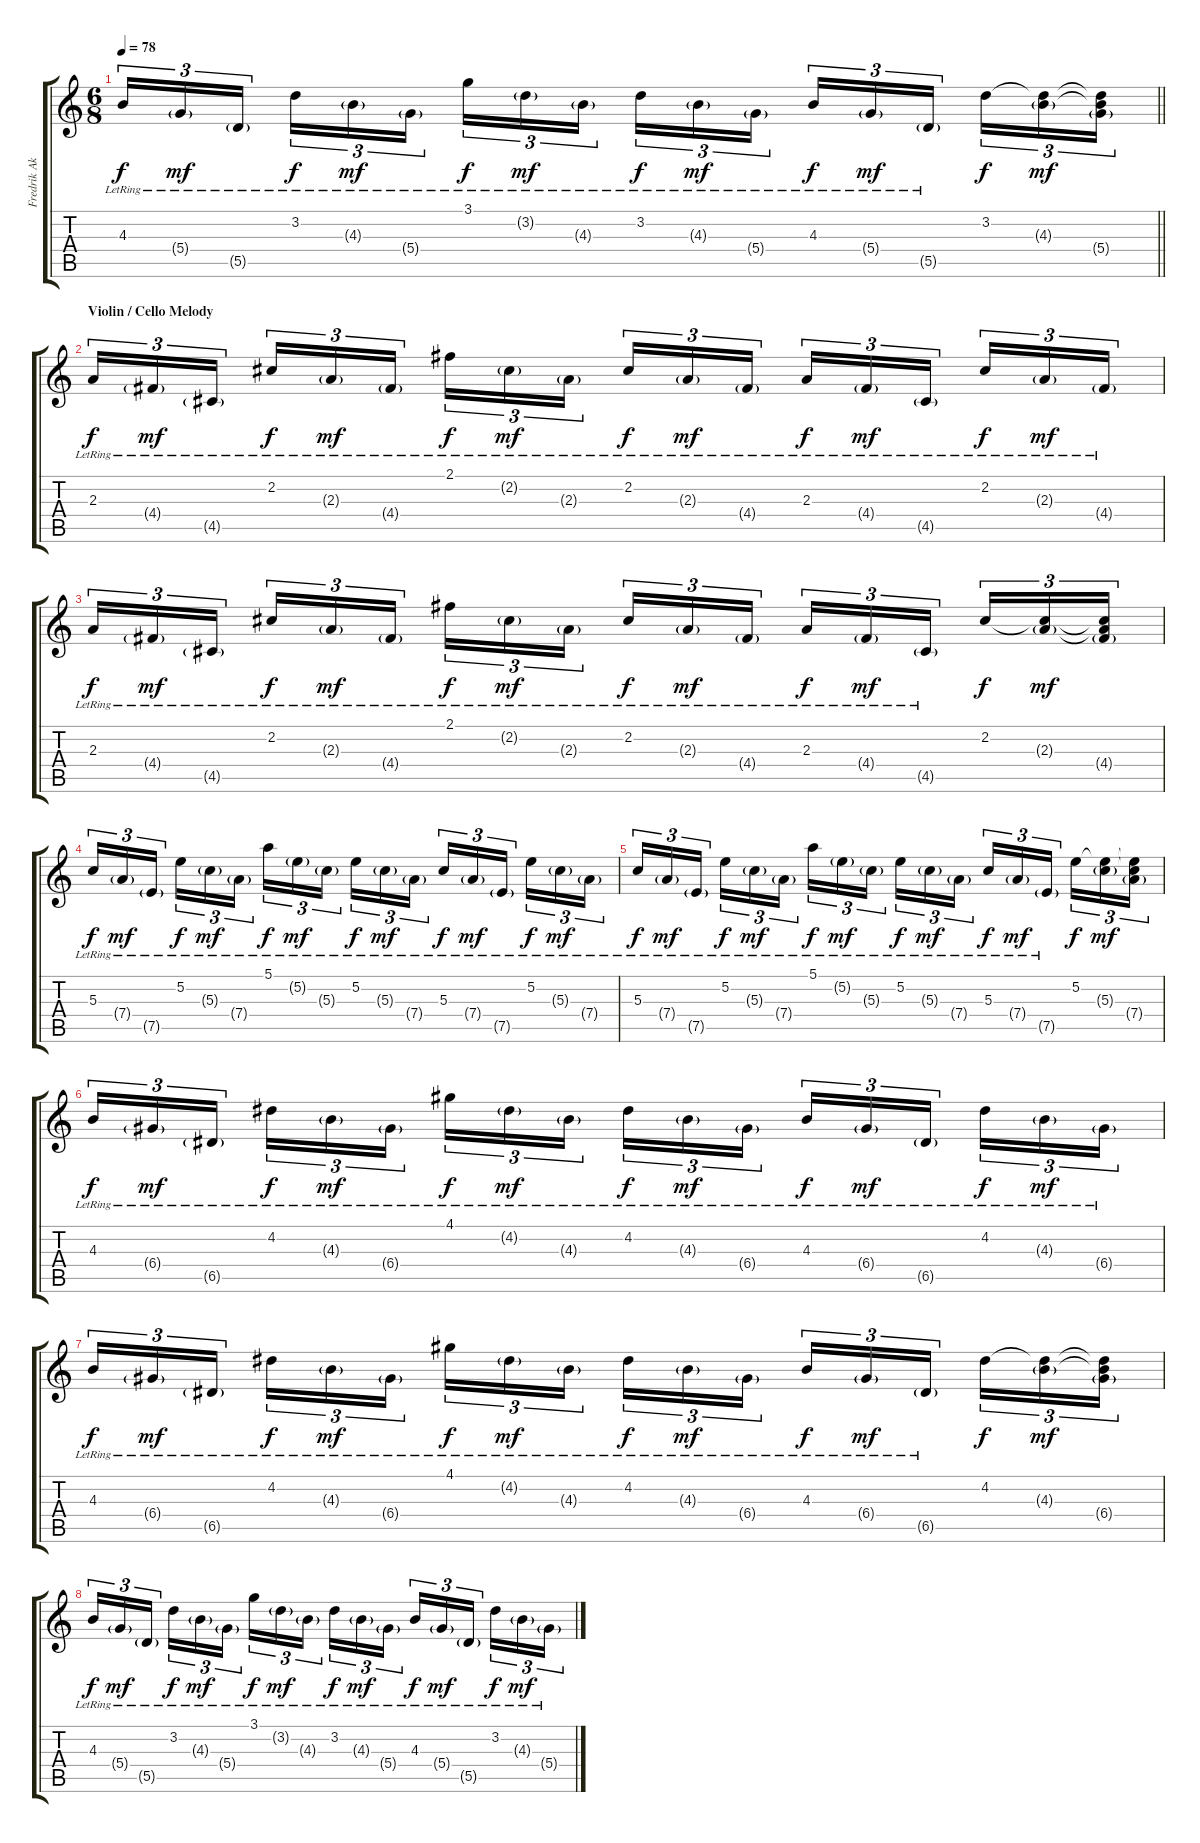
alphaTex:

\track ("Fredrik Akesson" "Fredrik Ak") {instrument acousticguitarnylon}
\staff {score tabs}
\tuning (E4 B3 G3 D3 A2 E2) {hide}
\ts (6 8)
\tempo 78
\clef g2
\barLineRight lightlight
\ks c
4.3{lr}.16{tu (3 2) dy f} 5.4{g lr}.16{tu (3 2) dy mf} 5.5{g lr}.16{tu (3 2) beam splitsecondary} 3.2{lr}.16{tu (3 2) dy f} 4.3{g lr}.16{tu (3 2) dy mf} 5.4{g lr}.16{tu (3 2) beam splitsecondary} 3.1{lr}.16{tu (3 2) dy f} 3.2{g lr}.16{tu (3 2) dy mf} 4.3{g lr}.16{tu (3 2)} 3.2{lr}.16{tu (3 2) dy f} 4.3{g lr}.16{tu (3 2) dy mf} 5.4{g lr}.16{tu (3 2) beam splitsecondary} 4.3{lr}.16{tu (3 2) dy f} 5.4{g lr}.16{tu (3 2) dy mf} 5.5{g lr}.16{tu (3 2) beam splitsecondary} 3.2.16{tu (3 2) dy f} (3.2{t} 4.3{g}).16{tu (3 2) dy mf} (3.2{t} 4.3{t} 5.4{g}).16{tu (3 2)} |
\section ("" "Violin / Cello Melody")
2.3{lr}.16{tu (3 2) dy f} 4.4{g lr}.16{tu (3 2) dy mf} 4.5{g lr}.16{tu (3 2) beam splitsecondary} 2.2{lr}.16{tu (3 2) dy f} 2.3{g lr}.16{tu (3 2) dy mf} 4.4{g lr}.16{tu (3 2) beam splitsecondary} 2.1{lr}.16{tu (3 2) dy f} 2.2{g lr}.16{tu (3 2) dy mf} 2.3{g lr}.16{tu (3 2)} 2.2{lr}.16{tu (3 2) dy f} 2.3{g lr}.16{tu (3 2) dy mf} 4.4{g lr}.16{tu (3 2) beam splitsecondary} 2.3{lr}.16{tu (3 2) dy f} 4.4{g lr}.16{tu (3 2) dy mf} 4.5{g lr}.16{tu (3 2) beam splitsecondary} 2.2{lr}.16{tu (3 2) dy f} 2.3{g lr}.16{tu (3 2) dy mf} 4.4{g lr}.16{tu (3 2)} |
2.3{lr}.16{tu (3 2) dy f} 4.4{g lr}.16{tu (3 2) dy mf} 4.5{g lr}.16{tu (3 2) beam splitsecondary} 2.2{lr}.16{tu (3 2) dy f} 2.3{g lr}.16{tu (3 2) dy mf} 4.4{g lr}.16{tu (3 2) beam splitsecondary} 2.1{lr}.16{tu (3 2) dy f} 2.2{g lr}.16{tu (3 2) dy mf} 2.3{g lr}.16{tu (3 2)} 2.2{lr}.16{tu (3 2) dy f} 2.3{g lr}.16{tu (3 2) dy mf} 4.4{g lr}.16{tu (3 2) beam splitsecondary} 2.3{lr}.16{tu (3 2) dy f} 4.4{g lr}.16{tu (3 2) dy mf} 4.5{g lr}.16{tu (3 2) beam splitsecondary} 2.2.16{tu (3 2) dy f} (2.2{t} 2.3{g}).16{tu (3 2) dy mf} (2.2{t} 2.3{t} 4.4{g}).16{tu (3 2)} |
5.3{lr}.16{tu (3 2) dy f} 7.4{g lr}.16{tu (3 2) dy mf} 7.5{g lr}.16{tu (3 2) beam splitsecondary} 5.2{lr}.16{tu (3 2) dy f} 5.3{g lr}.16{tu (3 2) dy mf} 7.4{g lr}.16{tu (3 2) beam splitsecondary} 5.1{lr}.16{tu (3 2) dy f} 5.2{g lr}.16{tu (3 2) dy mf} 5.3{g lr}.16{tu (3 2)} 5.2{lr}.16{tu (3 2) dy f} 5.3{g lr}.16{tu (3 2) dy mf} 7.4{g lr}.16{tu (3 2) beam splitsecondary} 5.3{lr}.16{tu (3 2) dy f} 7.4{g lr}.16{tu (3 2) dy mf} 7.5{g lr}.16{tu (3 2) beam splitsecondary} 5.2{lr}.16{tu (3 2) dy f} 5.3{g lr}.16{tu (3 2) dy mf} 7.4{g lr}.16{tu (3 2)} |
5.3{lr}.16{tu (3 2) dy f} 7.4{g lr}.16{tu (3 2) dy mf} 7.5{g lr}.16{tu (3 2) beam splitsecondary} 5.2{lr}.16{tu (3 2) dy f} 5.3{g lr}.16{tu (3 2) dy mf} 7.4{g lr}.16{tu (3 2) beam splitsecondary} 5.1{lr}.16{tu (3 2) dy f} 5.2{g lr}.16{tu (3 2) dy mf} 5.3{g lr}.16{tu (3 2)} 5.2{lr}.16{tu (3 2) dy f} 5.3{g lr}.16{tu (3 2) dy mf} 7.4{g lr}.16{tu (3 2) beam splitsecondary} 5.3{lr}.16{tu (3 2) dy f} 7.4{g lr}.16{tu (3 2) dy mf} 7.5{g lr}.16{tu (3 2) beam splitsecondary} 5.2.16{tu (3 2) dy f} (5.2{t} 5.3{g}).16{tu (3 2) dy mf} (5.2{t} 5.3{t} 7.4{g}).16{tu (3 2)} |
4.3{lr}.16{tu (3 2) dy f} 6.4{g lr}.16{tu (3 2) dy mf} 6.5{g lr}.16{tu (3 2) beam splitsecondary} 4.2{lr}.16{tu (3 2) dy f} 4.3{g lr}.16{tu (3 2) dy mf} 6.4{g lr}.16{tu (3 2) beam splitsecondary} 4.1{lr}.16{tu (3 2) dy f} 4.2{g lr}.16{tu (3 2) dy mf} 4.3{g lr}.16{tu (3 2)} 4.2{lr}.16{tu (3 2) dy f} 4.3{g lr}.16{tu (3 2) dy mf} 6.4{g lr}.16{tu (3 2) beam splitsecondary} 4.3{lr}.16{tu (3 2) dy f} 6.4{g lr}.16{tu (3 2) dy mf} 6.5{g lr}.16{tu (3 2) beam splitsecondary} 4.2{lr}.16{tu (3 2) dy f} 4.3{g lr}.16{tu (3 2) dy mf} 6.4{g lr}.16{tu (3 2)} |
4.3{lr}.16{tu (3 2) dy f} 6.4{g lr}.16{tu (3 2) dy mf} 6.5{g lr}.16{tu (3 2) beam splitsecondary} 4.2{lr}.16{tu (3 2) dy f} 4.3{g lr}.16{tu (3 2) dy mf} 6.4{g lr}.16{tu (3 2) beam splitsecondary} 4.1{lr}.16{tu (3 2) dy f} 4.2{g lr}.16{tu (3 2) dy mf} 4.3{g lr}.16{tu (3 2)} 4.2{lr}.16{tu (3 2) dy f} 4.3{g lr}.16{tu (3 2) dy mf} 6.4{g lr}.16{tu (3 2) beam splitsecondary} 4.3{lr}.16{tu (3 2) dy f} 6.4{g lr}.16{tu (3 2) dy mf} 6.5{g lr}.16{tu (3 2) beam splitsecondary} 4.2.16{tu (3 2) dy f} (4.2{t} 4.3{g}).16{tu (3 2) dy mf} (4.2{t} 4.3{t} 6.4{g}).16{tu (3 2)} |
4.3{lr}.16{tu (3 2) dy f} 5.4{g lr}.16{tu (3 2) dy mf} 5.5{g lr}.16{tu (3 2) beam splitsecondary} 3.2{lr}.16{tu (3 2) dy f} 4.3{g lr}.16{tu (3 2) dy mf} 5.4{g lr}.16{tu (3 2) beam splitsecondary} 3.1{lr}.16{tu (3 2) dy f} 3.2{g lr}.16{tu (3 2) dy mf} 4.3{g lr}.16{tu (3 2)} 3.2{lr}.16{tu (3 2) dy f} 4.3{g lr}.16{tu (3 2) dy mf} 5.4{g lr}.16{tu (3 2) beam splitsecondary} 4.3{lr}.16{tu (3 2) dy f} 5.4{g lr}.16{tu (3 2) dy mf} 5.5{g lr}.16{tu (3 2) beam splitsecondary} 3.2{lr}.16{tu (3 2) dy f} 4.3{g lr}.16{tu (3 2) dy mf} 5.4{g lr}.16{tu (3 2)}
